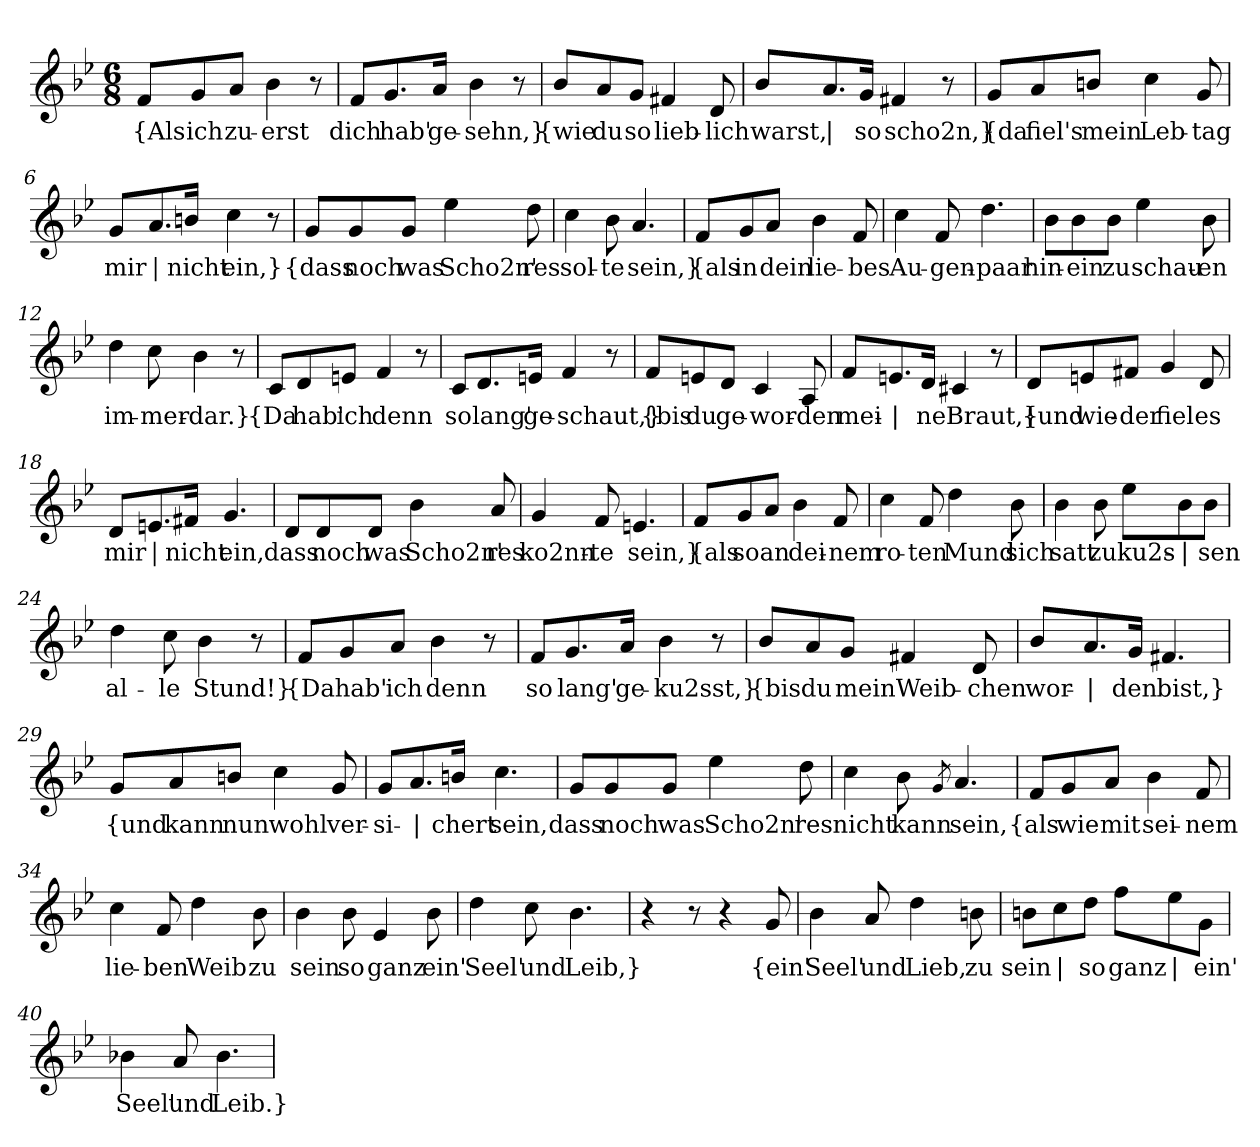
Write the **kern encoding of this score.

**kern	**text
*part1	*part1
*staff1	*staff1
*clefG2	*
*k[b-e-]	*
*M6/8	*
=1	=1
!	!LO:LY:b
8f/L	{Als
!	!LO:LY:b
8g/	ich
!	!LO:LY:b
8a/J	zu-
!	!LO:LY:b
4b-\	-erst
8r	.
=2	=2
!	!LO:LY:b
8f/L	dich
!	!LO:LY:b
8.g/	hab'
!	!LO:LY:b
16a/Jk	ge-
!	!LO:LY:b
4b-\	-sehn,}
8r	.
=3	=3
!	!LO:LY:b
8b-/L	{wie
!	!LO:LY:b
8a/	du
!	!LO:LY:b
8g/J	so
!	!LO:LY:b
4f#X/	lieb-
!	!LO:LY:b
8d/	-lich
=4	=4
!	!LO:LY:b
8b-/L	warst,
!	!LO:LY:b
8.a/	|
!	!LO:LY:b
16g/Jk	so
!	!LO:LY:b
4f#X/	scho2n,}
8r	.
!!LO:LB:g=z
=5	=5
!	!LO:LY:b
8g/L	{da
!	!LO:LY:b
8a/	fiel's
!	!LO:LY:b
8bn/J	mein
!	!LO:LY:b
4cc\	Leb-
!	!LO:LY:b
8g/	-tag
=6	=6
!	!LO:LY:b
8g/L	mir
!	!LO:LY:b
8.a/	|
!	!LO:LY:b
16bn/Jk	nicht
!	!LO:LY:b
4cc\	ein,}
8r	.
=7	=7
!	!LO:LY:b
8g/L	{dass
!	!LO:LY:b
8g/	noch
!	!LO:LY:b
8g/J	was
!	!LO:LY:b
4ee-\	Scho2n'
!	!LO:LY:b
8dd\	res
=8	=8
!	!LO:LY:b
4cc\	sol-
!	!LO:LY:b
8b-\	-te
!	!LO:LY:b
4.a/	sein,}
!!LO:LB:g=z
=9	=9
!	!LO:LY:b
8f/L	{als
!	!LO:LY:b
8g/	in
!	!LO:LY:b
8a/J	dein
!	!LO:LY:b
4b-\	lie-
!	!LO:LY:b
8f/	-bes
=10	=10
!	!LO:LY:b
4cc\	Au-
!	!LO:LY:b
8f/	-gen-
!	!LO:LY:b
4.dd\	-paar
=11	=11
!	!LO:LY:b
8b-\L	hin-
!	!LO:LY:b
8b-\	-ein
!	!LO:LY:b
8b-\J	zu
!	!LO:LY:b
4ee-\	schau-
!	!LO:LY:b
8b-\	-en
=12	=12
!	!LO:LY:b
4dd\	im-
!	!LO:LY:b
8cc\	-mer-
!	!LO:LY:b
4b-\	-dar.}
8r	.
=13	=13
!	!LO:LY:b
8c/L	{Da
!	!LO:LY:b
8d/	hab'
!	!LO:LY:b
8en/J	ich
!	!LO:LY:b
4f/	denn
8r	.
!!LO:LB:g=z
=14	=14
!	!LO:LY:b
8c/L	so
!	!LO:LY:b
8.d/	lang'
!	!LO:LY:b
16en/Jk	ge-
!	!LO:LY:b
4f/	-schaut,}
8r	.
=15	=15
!	!LO:LY:b
8f/L	{bis
!	!LO:LY:b
8en/	du
!	!LO:LY:b
8d/J	ge-
!	!LO:LY:b
4c/	-wor-
!	!LO:LY:b
8A/	-den
=16	=16
!	!LO:LY:b
8f/L	mei-
!	!LO:LY:b
8.en/	|
!	!LO:LY:b
16d/Jk	-ne
!	!LO:LY:b
4c#X/	Braut,}
8r	.
=17	=17
!	!LO:LY:b
8d/L	{und
!	!LO:LY:b
8en/	wie-
!	!LO:LY:b
8f#X/J	-der
!	!LO:LY:b
4g/	fiel
!	!LO:LY:b
8d/	es
!!LO:LB:g=z
=18	=18
!	!LO:LY:b
8d/L	mir
!	!LO:LY:b
8.en/	|
!	!LO:LY:b
16f#X/Jk	nicht
!	!LO:LY:b
4.g/	ein,
=19	=19
!	!LO:LY:b
8d/L	dass
!	!LO:LY:b
8d/	noch
!	!LO:LY:b
8d/J	was
!	!LO:LY:b
4b-\	Scho2n'
!	!LO:LY:b
8a/	res
=20	=20
!	!LO:LY:b
4g/	ko2nn-
!	!LO:LY:b
8f/	-te
!	!LO:LY:b
4.en/	sein,}
=21	=21
!	!LO:LY:b
8f/L	{als
!	!LO:LY:b
8g/	so
!	!LO:LY:b
8a/J	an
!	!LO:LY:b
4b-\	dei-
!	!LO:LY:b
8f/	-nem
!!LO:LB:g=z
=22	=22
!	!LO:LY:b
4cc\	ro-
!	!LO:LY:b
8f/	-ten
!	!LO:LY:b
4dd\	Mund
!	!LO:LY:b
8b-\	sich
=23	=23
!	!LO:LY:b
4b-\	satt
!	!LO:LY:b
8b-\	zu
!	!LO:LY:b
8ee-\L	ku2s-
!	!LO:LY:b
8b-\	|
!	!LO:LY:b
8b-\J	-sen
=24	=24
!	!LO:LY:b
4dd\	al-
!	!LO:LY:b
8cc\	-le
!	!LO:LY:b
4b-\	Stund!}
8r	.
=25	=25
!	!LO:LY:b
8f/L	{Da
!	!LO:LY:b
8g/	hab'
!	!LO:LY:b
8a/J	ich
!	!LO:LY:b
4b-\	denn
8r	.
=26	=26
!	!LO:LY:b
8f/L	so
!	!LO:LY:b
8.g/	lang'
!	!LO:LY:b
16a/Jk	ge-
!	!LO:LY:b
4b-\	-ku2sst,}
8r	.
!!LO:LB:g=z
=27	=27
!	!LO:LY:b
8b-/L	{bis
!	!LO:LY:b
8a/	du
!	!LO:LY:b
8g/J	mein
!	!LO:LY:b
4f#X/	Weib-
!	!LO:LY:b
8d/	-chen
=28	=28
!	!LO:LY:b
8b-/L	wor-
!	!LO:LY:b
8.a/	|
!	!LO:LY:b
16g/Jk	-den
!	!LO:LY:b
4.f#X/	bist,}
=29	=29
!	!LO:LY:b
8g/L	{und
!	!LO:LY:b
8a/	kann
!	!LO:LY:b
8bn/J	nun
!	!LO:LY:b
4cc\	wohl
!	!LO:LY:b
8g/	ver-
=30	=30
!	!LO:LY:b
8g/L	-si-
!	!LO:LY:b
8.a/	|
!	!LO:LY:b
16bn/Jk	-chert
!	!LO:LY:b
4.cc\	sein,
!!LO:LB:g=z
=31	=31
!	!LO:LY:b
8g/L	dass
!	!LO:LY:b
8g/	noch
!	!LO:LY:b
8g/J	was
!	!LO:LY:b
4ee-\	Scho2n'
!	!LO:LY:b
8dd\	res
=32	=32
!	!LO:LY:b
4cc\	nicht
!	!LO:LY:b
8b-\	kann
8qg/	.
!	!LO:LY:b
4.a/	sein,
=33	=33
!	!LO:LY:b
8f/L	{als
!	!LO:LY:b
8g/	wie
!	!LO:LY:b
8a/J	mit
!	!LO:LY:b
4b-\	sei-
!	!LO:LY:b
8f/	-nem
=34	=34
!	!LO:LY:b
4cc\	lie-
!	!LO:LY:b
8f/	-ben
!	!LO:LY:b
4dd\	Weib
!	!LO:LY:b
8b-\	zu
=35	=35
!	!LO:LY:b
4b-\	sein
!	!LO:LY:b
8b-\	so
!	!LO:LY:b
4e-/	ganz
!	!LO:LY:b
8b-\	ein'
!!LO:LB:g=z
=36	=36
!	!LO:LY:b
4dd\	Seel'
!	!LO:LY:b
8cc\	und
!	!LO:LY:b
4.b-\	Leib,}
=37	=37
4r	.
8r	.
4r	.
!	!LO:LY:b
8g/	{ein'
=38	=38
!	!LO:LY:b
4b-\	Seel'
!	!LO:LY:b
8a/	und
!	!LO:LY:b
4dd\	Lieb,
!	!LO:LY:b
8bn\	zu
=39	=39
!	!LO:LY:b
8bn\L	sein
!	!LO:LY:b
8cc\	|
!	!LO:LY:b
8dd\J	so
!	!LO:LY:b
8ff\L	ganz
!	!LO:LY:b
8ee-\	|
!	!LO:LY:b
8g\J	ein'
=40	=40
!	!LO:LY:b
4b-X\	Seel'
!	!LO:LY:b
8a/	und
!	!LO:LY:b
4.b-\	Leib.}
=	=
*-	*-
